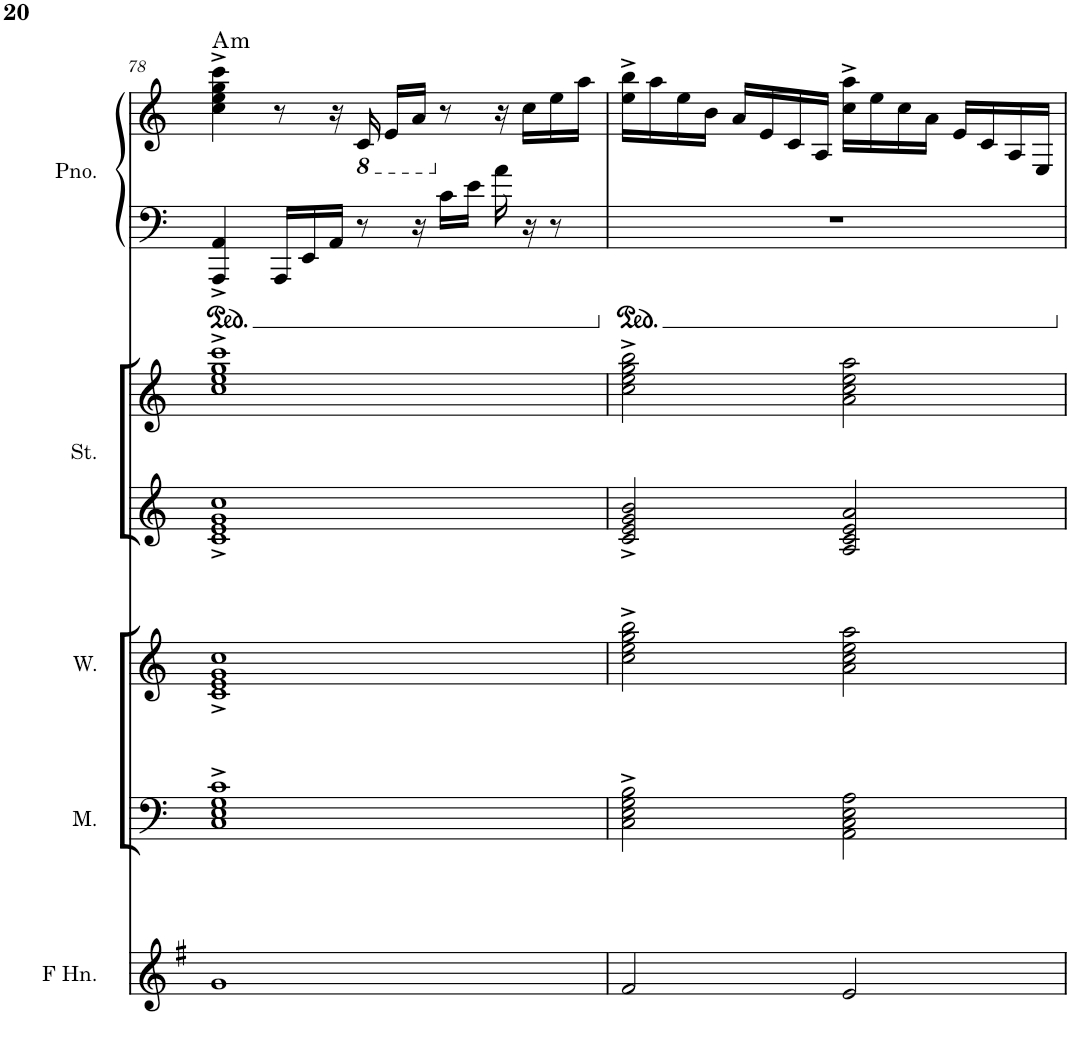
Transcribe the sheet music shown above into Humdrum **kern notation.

**kern	**kern	**kern	**kern	**kern	**kern	**kern	**harte
*part5	*part4	*part3	*part2	*part2	*part1	*part1	*part1
*staff7	*staff6	*staff5	*staff4	*staff3	*staff2	*staff1	*
*I"Horn in F	*I"Men	*I"Women	*I"Strings	*	*I"Piano	*	*
*	*I'M.	*I'W.	*I'St.	*	*I'Pno.	*	*
!!LO:PB:g=z
*clefG2	*clefF4	*clefG2	*clefG2	*clefG2	*clefF4	*clefG2	*
*Trd4c7	*	*	*	*	*	*	*
*k[f#]	*k[]	*k[]	*k[]	*k[]	*k[]	*k[]	*
*M4/4	*M4/4	*M4/4	*M4/4	*M4/4	*M4/4	*M4/4	*
=78	=78	=78	=78	=78	=78	=78	=78
!	!	!	!	!	!	!	!LO:H:kt=m
1g	1C^ 1E^ 1G^ 1c^	1c^ 1e^ 1g^ 1cc^	1c^ 1e^ 1g^ 1cc^	1cc^ 1ee^ 1gg^ 1ccc^	4AAA/^ 4AA/^	4cc\^ 4ee\^ 4gg\^ 4ccc\^	A:min
.	.	.	.	.	16AAA/LL	8r	.
.	.	.	.	.	16EE/	.	.
.	.	.	.	.	16AA/JJ	16r	.
*	*	*	*	*	*	*8ba	*
.	.	.	.	.	8r	16C/	.
.	.	.	.	.	.	16E/LL	.
.	.	.	.	.	16r	16A/JJ	.
*	*	*	*	*	*	*X8ba	*
.	.	.	.	.	16c\LL	8r	.
.	.	.	.	.	16e\JJ	.	.
.	.	.	.	.	16a\	16r	.
.	.	.	.	.	16r	16cc\LL	.
.	.	.	.	.	8r	16ee\	.
.	.	.	.	.	.	16aa\JJ	.
=79	=79	=79	=79	=79	=79	=79	=79
2f#/	2C\^ 2E\^ 2G\^ 2B\^	2cc\^ 2ee\^ 2gg\^ 2bb\^	2c/^ 2e/^ 2g/^ 2b/^	2cc\^ 2ee\^ 2gg\^ 2bb\^	1r	16ee\^ 16bb\^LL	.
.	.	.	.	.	.	16aa\	.
.	.	.	.	.	.	16ee\	.
.	.	.	.	.	.	16b\JJ	.
.	.	.	.	.	.	16a/LL	.
.	.	.	.	.	.	16e/	.
.	.	.	.	.	.	16c/	.
.	.	.	.	.	.	16A/JJ	.
2e/	2AA\ 2C\ 2E\ 2A\	2a\ 2cc\ 2ee\ 2aa\	2A/ 2c/ 2e/ 2a/	2a\ 2cc\ 2ee\ 2aa\	.	16cc\^ 16aa\^LL	.
.	.	.	.	.	.	16ee\	.
.	.	.	.	.	.	16cc\	.
.	.	.	.	.	.	16a\JJ	.
.	.	.	.	.	.	16e/LL	.
.	.	.	.	.	.	16c/	.
.	.	.	.	.	.	16A/	.
.	.	.	.	.	.	16E/JJ	.
=	=	=	=	=	=	=	=
*-	*-	*-	*-	*-	*-	*-	*-
